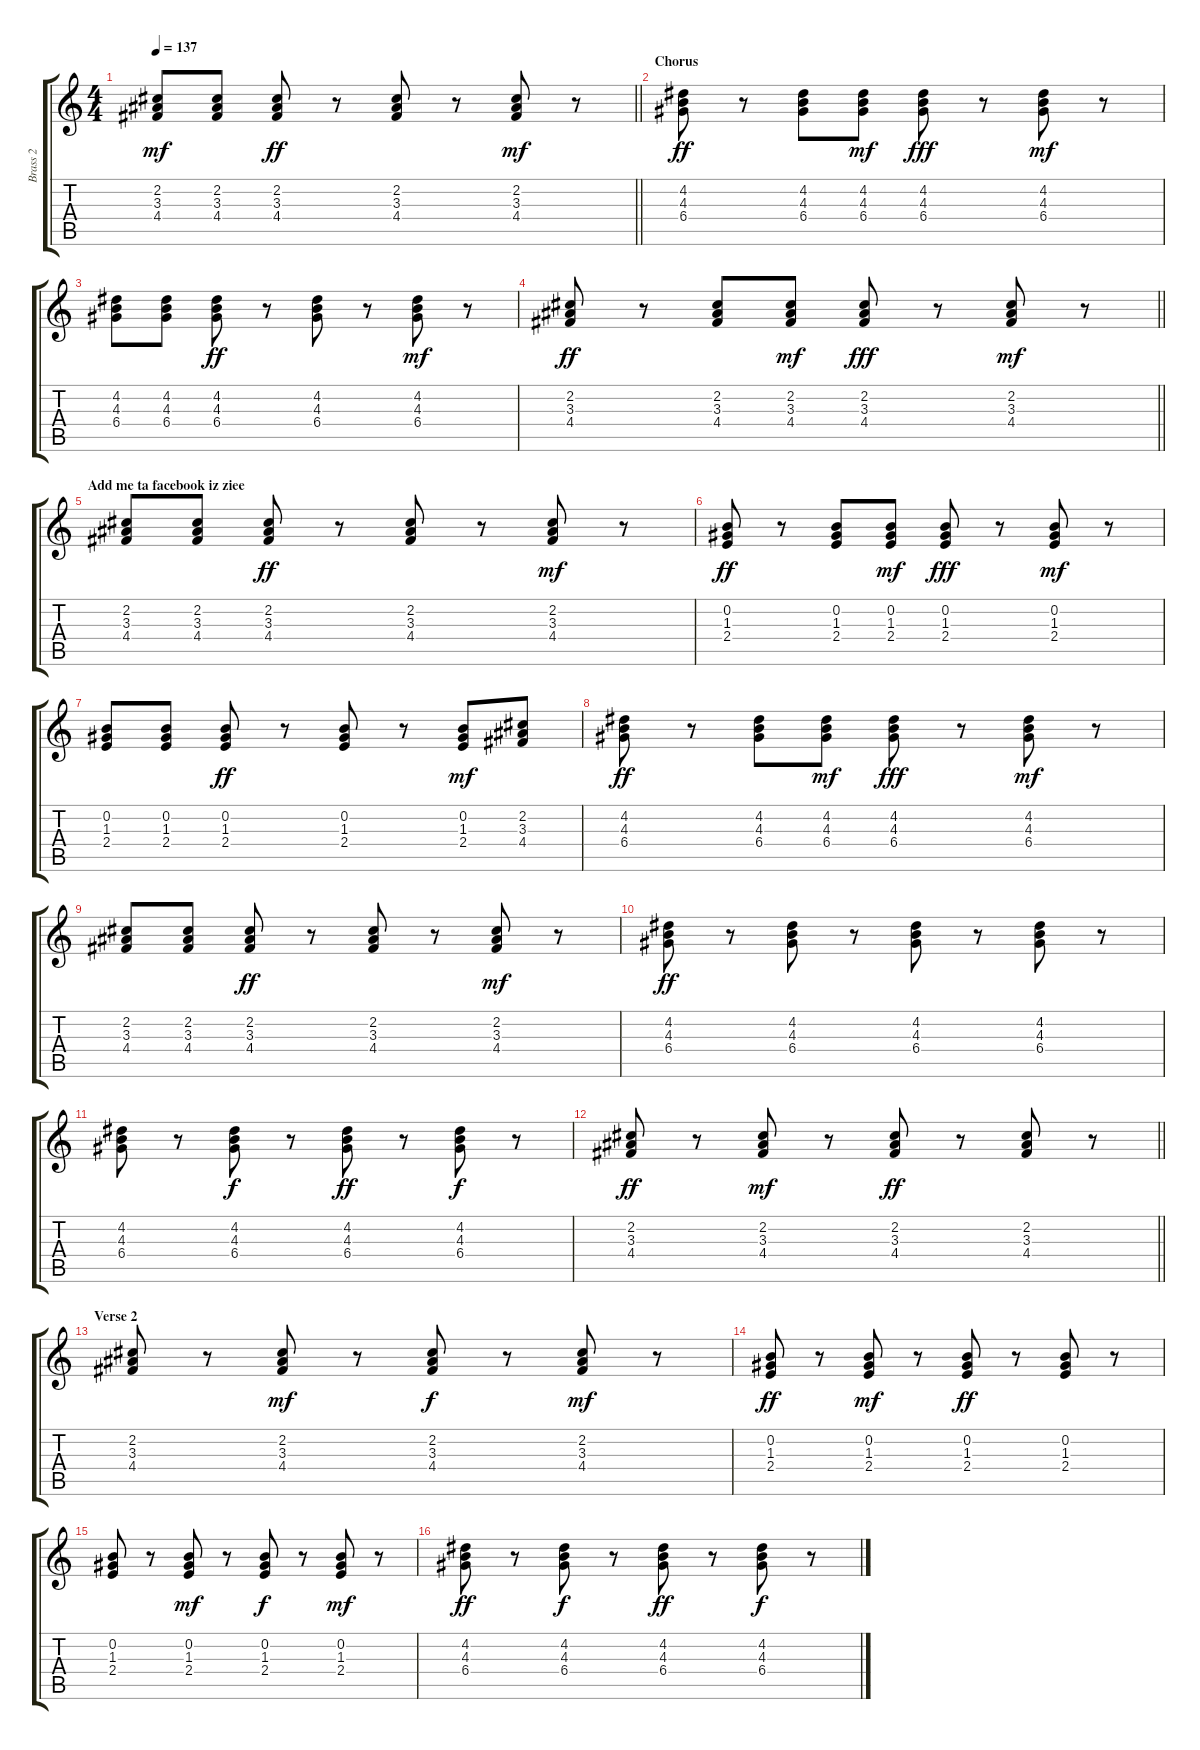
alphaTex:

\track ("Brass 2" "Brass 2") {instrument synthbass1}
\staff {score tabs}
\tuning (E4 B3 G3 D3 A2 E2) {hide}
\ts (4 4)
\tempo 137
\clef g2
\barLineRight lightlight
\ks c
(2.2 3.3 4.4).8{dy mf} (2.2 3.3 4.4).8 (2.2 3.3 4.4).8{dy ff} r.8 (2.2 3.3 4.4).8 r.8 (2.2 3.3 4.4).8{dy mf} r.8 |
\section ("" "Chorus")
(4.2 4.3 6.4).8{dy ff} r.8 (4.2 4.3 6.4).8 (4.2 4.3 6.4).8{dy mf} (4.2 4.3 6.4).8{dy fff} r.8 (4.2 4.3 6.4).8{dy mf} r.8 |
(4.2 4.3 6.4).8 (4.2 4.3 6.4).8 (4.2 4.3 6.4).8{dy ff} r.8 (4.2 4.3 6.4).8 r.8 (4.2 4.3 6.4).8{dy mf} r.8 |
\barLineRight lightlight
(2.2 3.3 4.4).8{dy ff} r.8 (2.2 3.3 4.4).8 (2.2 3.3 4.4).8{dy mf} (2.2 3.3 4.4).8{dy fff} r.8 (2.2 3.3 4.4).8{dy mf} r.8 |
\section ("" "Add me ta facebook iz ziee")
(2.2 3.3 4.4).8 (2.2 3.3 4.4).8 (2.2 3.3 4.4).8{dy ff} r.8 (2.2 3.3 4.4).8 r.8 (2.2 3.3 4.4).8{dy mf} r.8 |
(0.2 1.3 2.4).8{dy ff} r.8 (0.2 1.3 2.4).8 (0.2 1.3 2.4).8{dy mf} (0.2 1.3 2.4).8{dy fff} r.8 (0.2 1.3 2.4).8{dy mf} r.8 |
(0.2 1.3 2.4).8 (0.2 1.3 2.4).8 (0.2 1.3 2.4).8{dy ff} r.8 (0.2 1.3 2.4).8 r.8 (0.2 1.3 2.4).8{dy mf} (2.2 3.3 4.4).8 |
(4.2 4.3 6.4).8{dy ff} r.8 (4.2 4.3 6.4).8 (4.2 4.3 6.4).8{dy mf} (4.2 4.3 6.4).8{dy fff} r.8 (4.2 4.3 6.4).8{dy mf} r.8 |
(2.2 3.3 4.4).8 (2.2 3.3 4.4).8 (2.2 3.3 4.4).8{dy ff} r.8 (2.2 3.3 4.4).8 r.8 (2.2 3.3 4.4).8{dy mf} r.8 |
(4.2 4.3 6.4).8{dy ff} r.8 (4.2 4.3 6.4).8 r.8 (4.2 4.3 6.4).8 r.8 (4.2 4.3 6.4).8 r.8 |
(4.2 4.3 6.4).8 r.8 (4.2 4.3 6.4).8{dy f} r.8 (4.2 4.3 6.4).8{dy ff} r.8 (4.2 4.3 6.4).8{dy f} r.8 |
\barLineRight lightlight
(2.2 3.3 4.4).8{dy ff} r.8 (2.2 3.3 4.4).8{dy mf} r.8 (2.2 3.3 4.4).8{dy ff} r.8 (2.2 3.3 4.4).8 r.8 |
\section ("" "Verse 2")
(2.2 3.3 4.4).8 r.8 (2.2 3.3 4.4).8{dy mf} r.8 (2.2 3.3 4.4).8{dy f} r.8 (2.2 3.3 4.4).8{dy mf} r.8 |
(0.2 1.3 2.4).8{dy ff} r.8 (0.2 1.3 2.4).8{dy mf} r.8 (0.2 1.3 2.4).8{dy ff} r.8 (0.2 1.3 2.4).8 r.8 |
(0.2 1.3 2.4).8 r.8 (0.2 1.3 2.4).8{dy mf} r.8 (0.2 1.3 2.4).8{dy f} r.8 (0.2 1.3 2.4).8{dy mf} r.8 |
(4.2 4.3 6.4).8{dy ff} r.8 (4.2 4.3 6.4).8{dy f} r.8 (4.2 4.3 6.4).8{dy ff} r.8 (4.2 4.3 6.4).8{dy f} r.8
